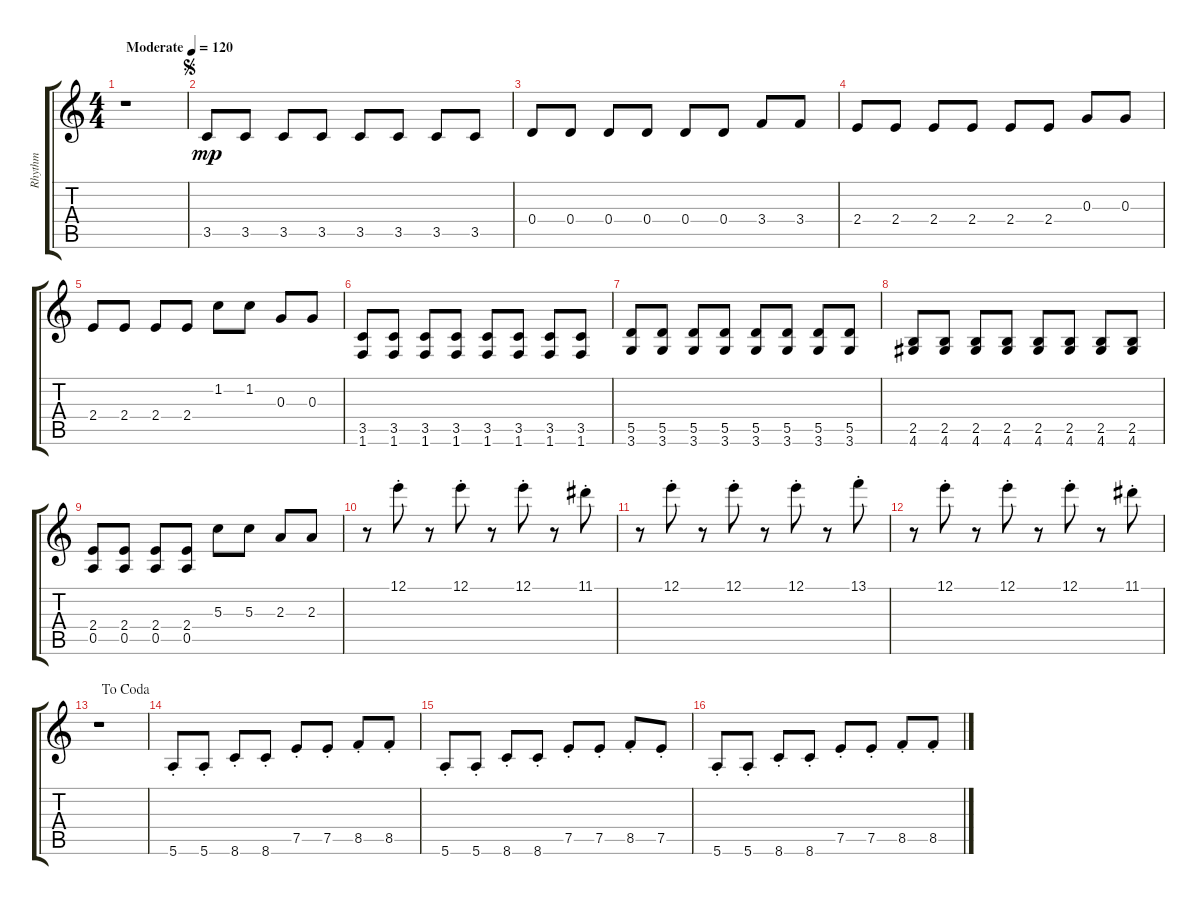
\track ("Rhythm" "Rhythm") {instrument electricguitarclean}
\staff {score tabs}
\tuning (E4 B3 G3 D3 A2 E2) {hide}
\ts (4 4)
\tempo (120 "Moderate")
\clef g2
\ks c
r.1{dy mp instrument electricguitarclean} |
\jump segno
3.5.8 3.5.8 3.5.8 3.5.8 3.5.8 3.5.8 3.5.8 3.5.8 |
0.4.8 0.4.8 0.4.8 0.4.8 0.4.8 0.4.8 3.4.8 3.4.8 |
2.4.8 2.4.8 2.4.8 2.4.8 2.4.8 2.4.8 0.3.8 0.3.8 |
2.4.8 2.4.8 2.4.8 2.4.8 1.2.8 1.2.8 0.3.8 0.3.8 |
(3.5 1.6).8 (3.5 1.6).8 (3.5 1.6).8 (3.5 1.6).8 (3.5 1.6).8 (3.5 1.6).8 (3.5 1.6).8 (3.5 1.6).8 |
(5.5 3.6).8 (5.5 3.6).8 (5.5 3.6).8 (5.5 3.6).8 (5.5 3.6).8 (5.5 3.6).8 (5.5 3.6).8 (5.5 3.6).8 |
(2.5 4.6).8 (2.5 4.6).8 (2.5 4.6).8 (2.5 4.6).8 (2.5 4.6).8 (2.5 4.6).8 (2.5 4.6).8 (2.5 4.6).8 |
(2.4 0.5).8 (2.4 0.5).8 (2.4 0.5).8 (2.4 0.5).8 5.3.8 5.3.8 2.3.8 2.3.8 |
r.8 12.1{st}.8 r.8 12.1{st}.8 r.8 12.1{st}.8 r.8 11.1{st}.8 |
r.8 12.1{st}.8 r.8 12.1{st}.8 r.8 12.1{st}.8 r.8 13.1{st}.8 |
r.8 12.1{st}.8 r.8 12.1{st}.8 r.8 12.1{st}.8 r.8 11.1{st}.8 |
\jump dacoda
r.1 |
5.6{st}.8 5.6{st}.8 8.6{st}.8 8.6{st}.8 7.5{st}.8 7.5{st}.8 8.5{st}.8 8.5{st}.8 |
5.6{st}.8 5.6{st}.8 8.6{st}.8 8.6{st}.8 7.5{st}.8 7.5{st}.8 8.5{st}.8 7.5{st}.8 |
5.6{st}.8 5.6{st}.8 8.6{st}.8 8.6{st}.8 7.5{st}.8 7.5{st}.8 8.5{st}.8 8.5{st}.8
